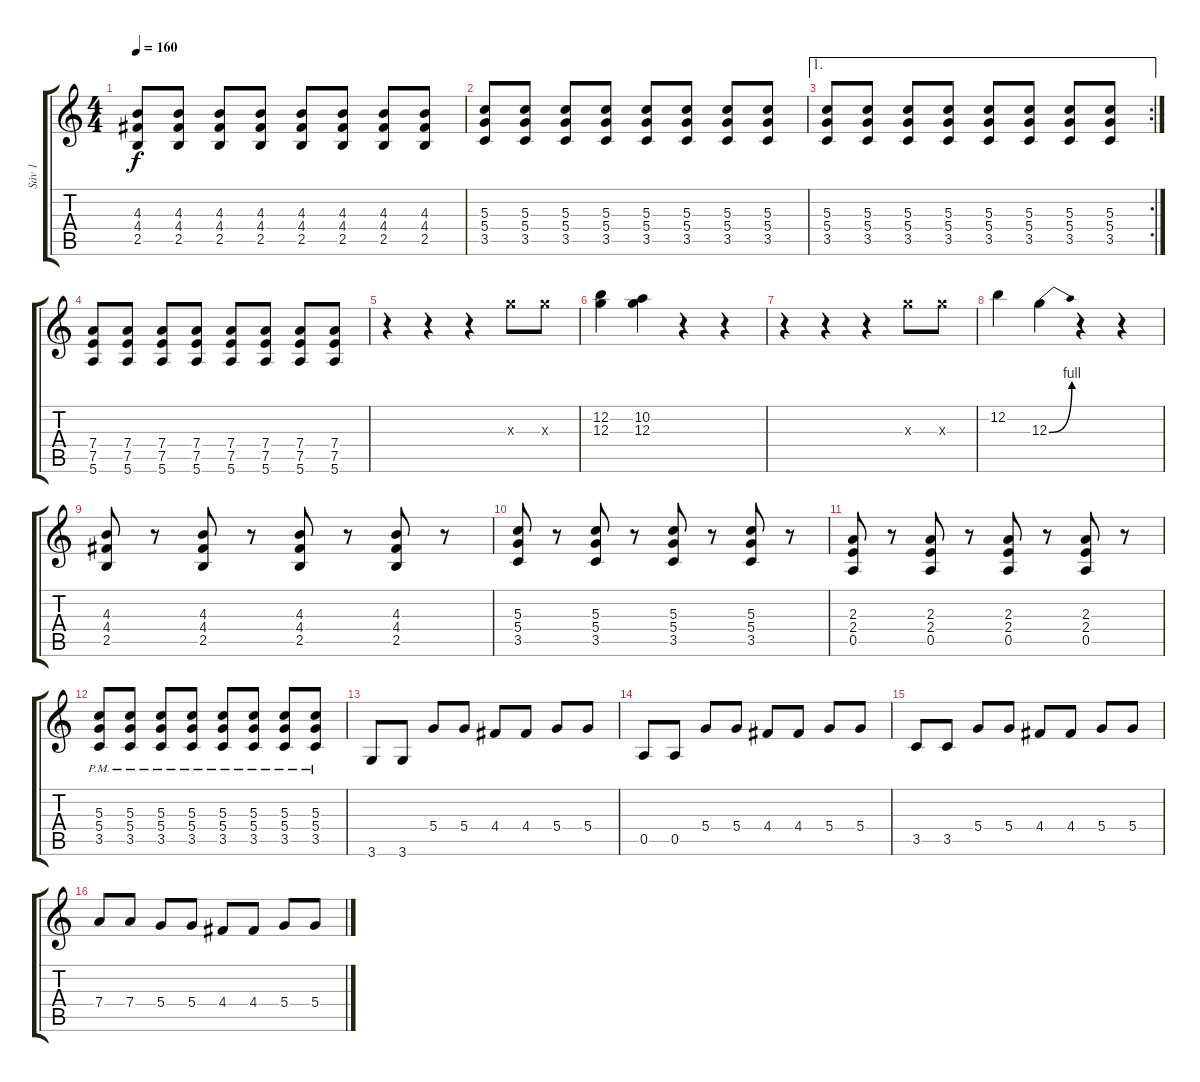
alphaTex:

\track ("Sáv 1" "Sáv 1") {instrument distortionguitar}
\staff {score tabs}
\tuning (E4 B3 G3 D3 A2 E2) {hide}
\ts (4 4)
\tempo 160
\clef g2
\ks c
(4.3 4.4 2.5).8{dy f} (4.3 4.4 2.5).8 (4.3 4.4 2.5).8 (4.3 4.4 2.5).8 (4.3 4.4 2.5).8 (4.3 4.4 2.5).8 (4.3 4.4 2.5).8 (4.3 4.4 2.5).8 |
(5.3 5.4 3.5).8 (5.3 5.4 3.5).8 (5.3 5.4 3.5).8 (5.3 5.4 3.5).8 (5.3 5.4 3.5).8 (5.3 5.4 3.5).8 (5.3 5.4 3.5).8 (5.3 5.4 3.5).8 |
\ae 1
\rc 2
(5.3 5.4 3.5).8 (5.3 5.4 3.5).8 (5.3 5.4 3.5).8 (5.3 5.4 3.5).8 (5.3 5.4 3.5).8 (5.3 5.4 3.5).8 (5.3 5.4 3.5).8 (5.3 5.4 3.5).8 |
(7.4 7.5 5.6).8 (7.4 7.5 5.6).8 (7.4 7.5 5.6).8 (7.4 7.5 5.6).8 (7.4 7.5 5.6).8 (7.4 7.5 5.6).8 (7.4 7.5 5.6).8 (7.4 7.5 5.6).8 |
r.4 r.4 r.4 12.3{x}.8 12.3{x}.8 |
(12.2 12.3).4 (10.2 12.3).4 r.4 r.4 |
r.4 r.4 r.4 12.3{x}.8 12.3{x}.8 |
12.2.4 12.3{be (bend 0 0 60 4)}.4 r.4 r.4 |
(4.3 4.4 2.5).8 r.8 (4.3 4.4 2.5).8 r.8 (4.3 4.4 2.5).8 r.8 (4.3 4.4 2.5).8 r.8 |
(5.3 5.4 3.5).8 r.8 (5.3 5.4 3.5).8 r.8 (5.3 5.4 3.5).8 r.8 (5.3 5.4 3.5).8 r.8 |
(2.3 2.4 0.5).8 r.8 (2.3 2.4 0.5).8 r.8 (2.3 2.4 0.5).8 r.8 (2.3 2.4 0.5).8 r.8 |
(5.3{pm} 5.4{pm} 3.5{pm}).8 (5.3{pm} 5.4{pm} 3.5{pm}).8 (5.3{pm} 5.4{pm} 3.5{pm}).8 (5.3{pm} 5.4{pm} 3.5{pm}).8 (5.3{pm} 5.4{pm} 3.5{pm}).8 (5.3{pm} 5.4{pm} 3.5{pm}).8 (5.3{pm} 5.4{pm} 3.5{pm}).8 (5.3{pm} 5.4{pm} 3.5{pm}).8 |
3.6.8 3.6.8 5.4.8 5.4.8 4.4.8 4.4.8 5.4.8 5.4.8 |
0.5.8 0.5.8 5.4.8 5.4.8 4.4.8 4.4.8 5.4.8 5.4.8 |
3.5.8 3.5.8 5.4.8 5.4.8 4.4.8 4.4.8 5.4.8 5.4.8 |
7.4.8 7.4.8 5.4.8 5.4.8 4.4.8 4.4.8 5.4.8 5.4.8
